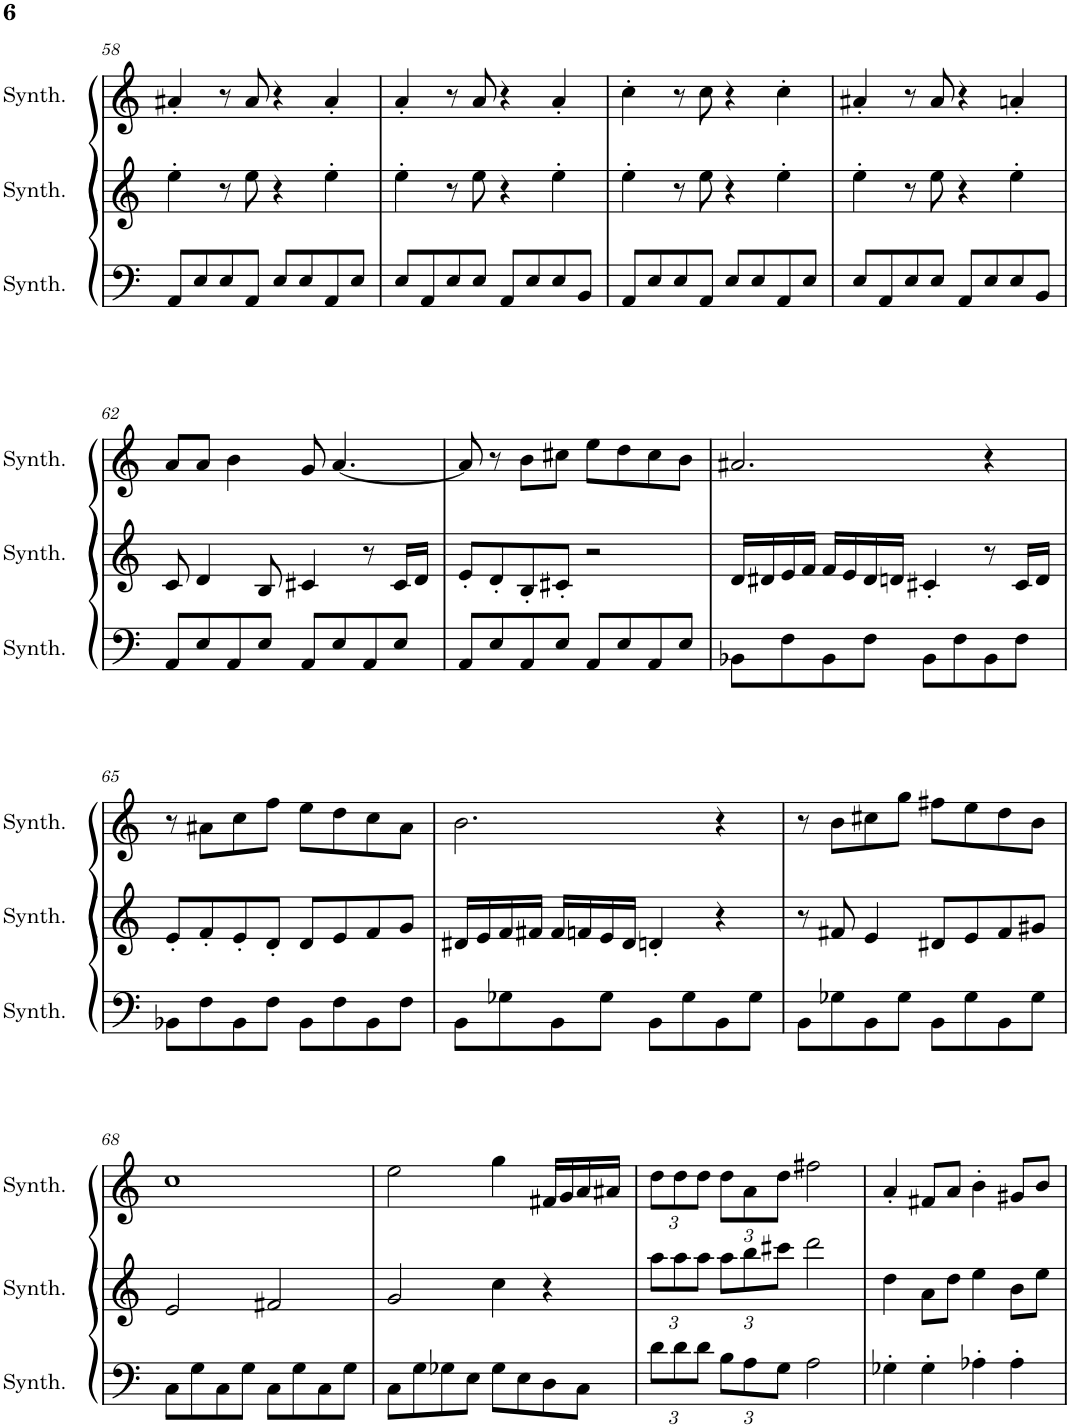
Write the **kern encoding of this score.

**kern	**kern	**kern
*part3	*part2	*part1
*staff3	*staff2	*staff1
*I"Saw Synthesizer	*I"Saw Synthesizer	*I"Saw Synthesizer
*I'Synth.	*I'Synth.	*I'Synth.
!!LO:PB:g=z
*clefF4	*clefG2	*clefG2
*k[]	*k[]	*k[]
*M4/4	*M4/4	*M4/4
=58	=58	=58
8AA/L	4ee'\	4a#X'/
8E/	.	.
8E/	8r	8r
8AA/J	8ee\	8a#/
8E/L	4r	4r
8E/	.	.
8AA/	4ee'\	4a#'/
8E/J	.	.
=59	=59	=59
8E/L	4ee'\	4a'/
8AA/	.	.
8E/	8r	8r
8E/J	8ee\	8a/
8AA/L	4r	4r
8E/	.	.
8E/	4ee'\	4a'/
8BB/J	.	.
=60	=60	=60
8AA/L	4ee'\	4cc'\
8E/	.	.
8E/	8r	8r
8AA/J	8ee\	8cc\
8E/L	4r	4r
8E/	.	.
8AA/	4ee'\	4cc'\
8E/J	.	.
=61	=61	=61
8E/L	4ee'\	4a#X'/
8AA/	.	.
8E/	8r	8r
8E/J	8ee\	8a#/
8AA/L	4r	4r
8E/	.	.
8E/	4ee'\	4an'/
8BB/J	.	.
!!LO:LB:g=z
=62	=62	=62
8AA/L	8c/	8a/L
8E/	4d/	8a/J
8AA/	.	4b\
8E/J	8B/	.
8AA/L	4c#X/	8g/
8E/	.	[4.a/
8AA/	8r	.
8E/J	16c#/LL	.
.	16d/JJ	.
=63	=63	=63
8AA/L	8e'/L	8a/]
8E/	8d'/	8r
8AA/	8B'/	8b\L
8E/J	8c#X'/J	8cc#X\J
8AA/L	2r	8ee\L
8E/	.	8dd\
8AA/	.	8cc#\
8E/J	.	8b\J
=64	=64	=64
8BB-X\L	16d/LL	2.a#X/
.	16d#X/	.
8F\	16e/	.
.	16f/JJ	.
8BB-\	16f/LL	.
.	16e/	.
8F\J	16d#/	.
.	16dn/JJ	.
8BB-\L	4c#X'/	.
8F\	.	.
8BB-\	8r	4r
8F\J	16c#/LL	.
.	16d/JJ	.
!!LO:LB:g=z
=65	=65	=65
8BB-X\L	8e'/L	8r
8F\	8f'/	8a#X\L
8BB-\	8e'/	8cc\
8F\J	8d'/J	8ff\J
8BB-\L	8d/L	8ee\L
8F\	8e/	8dd\
8BB-\	8f/	8cc\
8F\J	8g/J	8a#\J
=66	=66	=66
8BB\L	16d#X/LL	2.b\
.	16e/	.
8G-X\	16f/	.
.	16f#X/JJ	.
8BB\	16f#/LL	.
.	16fn/	.
8G-\J	16e/	.
.	16d#/JJ	.
8BB\L	4dn'/	.
8G-\	.	.
8BB\	4r	4r
8G-\J	.	.
=67	=67	=67
8BB\L	8r	8r
8G-X\	8f#X/	8b\L
8BB\	4e/	8cc#X\
8G-\J	.	8gg\J
8BB\L	8d#X/L	8ff#X\L
8G-\	8e/	8ee\
8BB\	8f#/	8dd\
8G-\J	8g#X/J	8b\J
!!LO:LB:g=z
=68	=68	=68
8C\L	2e/	1cc
8G\	.	.
8C\	.	.
8G\J	.	.
8C\L	2f#X/	.
8G\	.	.
8C\	.	.
8G\J	.	.
=69	=69	=69
8C\L	2g/	2ee\
8G\	.	.
8G-X\	.	.
8E\J	.	.
8G-\L	4cc\	4gg\
8E\	.	.
8D\	4r	16f#X/LL
.	.	16g/
8C\J	.	16a/
.	.	16a#X/JJ
=70	=70	=70
*Xbrackettup	*Xbrackettup	*Xbrackettup
12d\L	12aa\L	12dd\L
12d\	12aa\	12dd\
12d\J	12aa\J	12dd\J
12B\L	12aa\L	12dd\L
12A\	12bb\	12a\
12G\J	12ccc#X\J	12dd\J
2A\	2ddd\	2ff#X\
=71	=71	=71
4G-X'\	4dd\	4a'/
4G-'\	8a\L	8f#X/L
.	8dd\J	8a/J
4A-X'\	4ee\	4b'\
4A-'\	8b\L	8g#X/L
.	8ee\J	8b/J
=	=	=
*-	*-	*-
